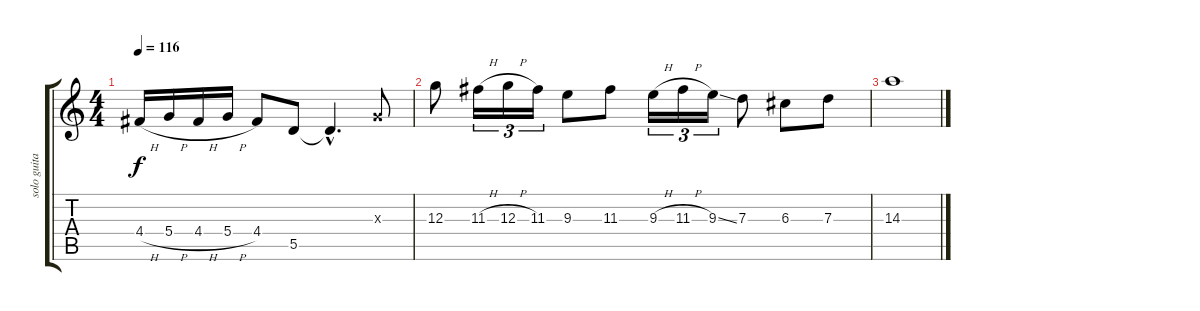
\track ("solo guitar" "solo guita") {instrument overdrivenguitar}
\staff {score tabs}
\tuning (E4 B3 G3 D3 A2 E2) {hide}
\ts (4 4)
\tempo 116
\clef g2
\ks c
4.4{h}.16{dy f} 5.4{h}.16 4.4{h}.16 5.4{h}.16 4.4.8 5.5.8 5.5{hac t}.4{d} 0.3{x}.8 |
12.3.8 11.3{h}.16{tu (3 2)} 12.3{h}.16{tu (3 2)} 11.3.16{tu (3 2)} 9.3.8 11.3.8 9.3{h}.16{tu (3 2)} 11.3{h}.16{tu (3 2)} 9.3{ss}.16{tu (3 2)} 7.3.8 6.3.8 7.3.8 |
14.3.1
